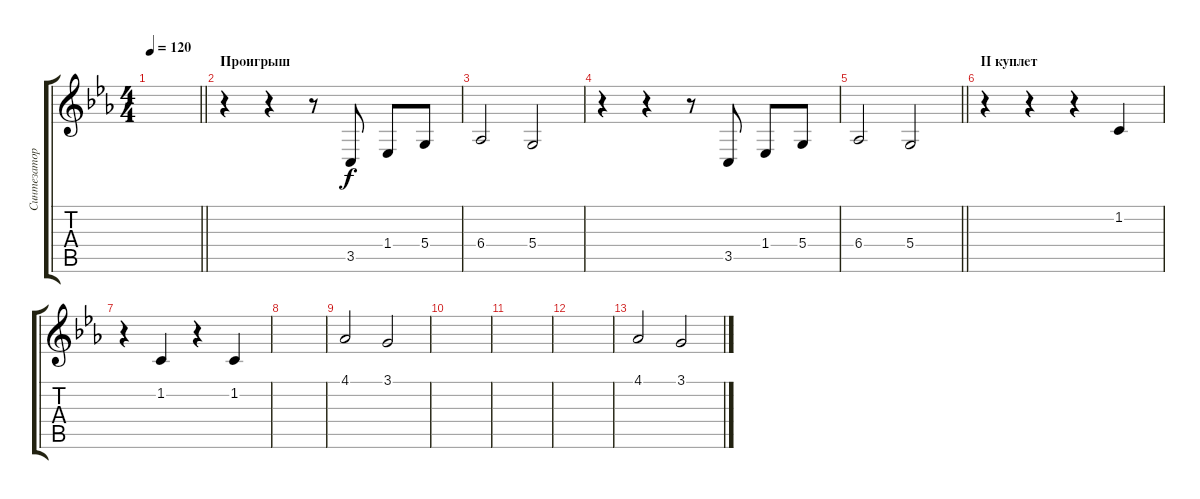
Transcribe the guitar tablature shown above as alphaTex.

\track ("Синтезатор" "Синтезатор") {instrument acousticgrandpiano}
\staff {score tabs}
\tuning (E4 B3 G3 D3 A2 E2) {hide}
\ts (4 4)
\tempo 120
\clef g2
\barLineRight lightlight
\ks cminor
|
\section ("" "Проигрыш")
r.4 r.4 r.8 3.5.8 1.4.8 5.4.8 |
6.4.2 5.4.2 |
r.4 r.4 r.8 3.5.8 1.4.8 5.4.8 |
\barLineRight lightlight
6.4.2 5.4.2 |
\section ("" "II куплет")
r.4 r.4 r.4 1.2.4 |
r.4 1.2.4 r.4 1.2.4 |
|
4.1.2 3.1.2 |
|
|
|
4.1.2 3.1.2
